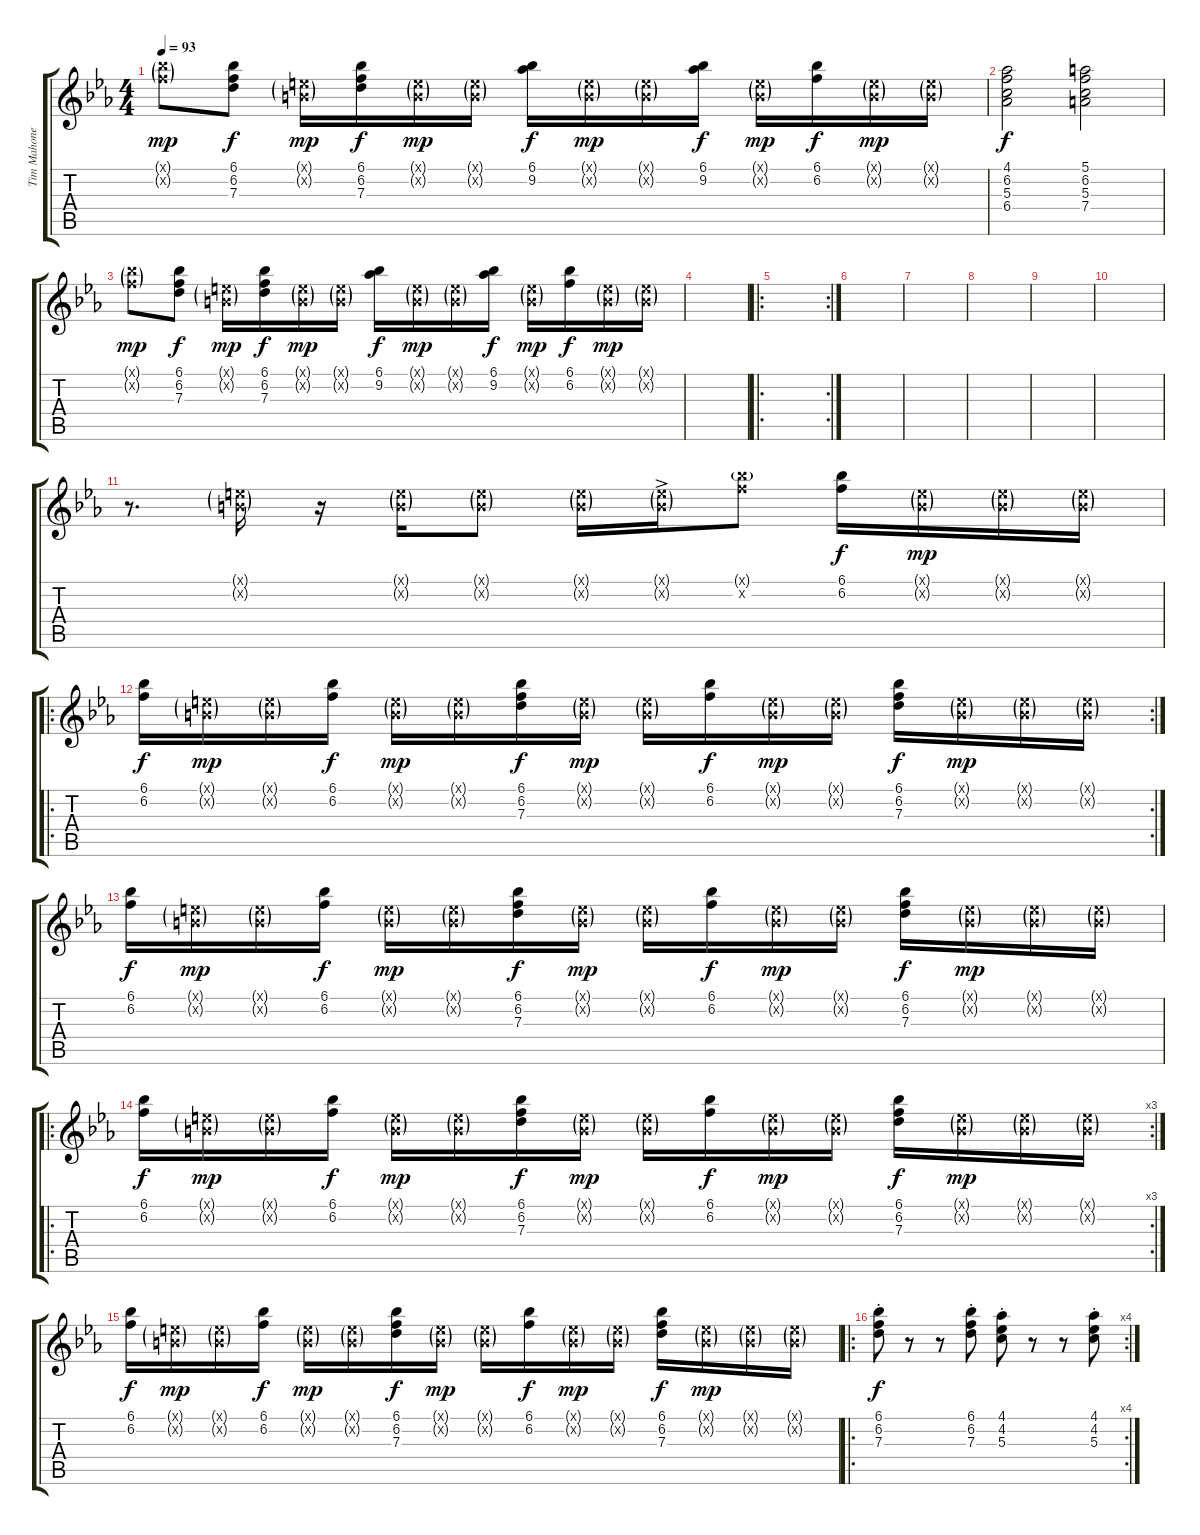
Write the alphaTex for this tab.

\track ("Tim Mahoney (Clean)" "Tim Mahone") {instrument electricguitarjazz}
\staff {score tabs}
\tuning (E4 B3 G3 D3 A2 E2) {hide}
\ts (4 4)
\tempo 93
\clef g2
\ks eb
(6.1{g x} 6.2{g x}).8{dy mp} (6.1 6.2 7.3).8{dy f} (0.1{g x} 0.2{g x}).16{dy mp} (6.1 6.2 7.3).16{dy f} (0.1{g x} 0.2{g x}).16{dy mp} (0.1{g x} 0.2{g x}).16 (6.1 9.2).16{dy f} (0.1{g x} 0.2{g x}).16{dy mp} (0.1{g x} 0.2{g x}).16 (6.1 9.2).16{dy f} (0.1{g x} 0.2{g x}).16{dy mp} (6.1 6.2).16{dy f} (0.1{g x} 0.2{g x}).16{dy mp} (0.1{g x} 0.2{g x}).16 |
(4.1 6.2 5.3 6.4).2{dy f} (5.1 6.2 5.3 7.4).2 |
(6.1{g x} 6.2{g x}).8{dy mp} (6.1 6.2 7.3).8{dy f} (0.1{g x} 0.2{g x}).16{dy mp} (6.1 6.2 7.3).16{dy f} (0.1{g x} 0.2{g x}).16{dy mp} (0.1{g x} 0.2{g x}).16 (6.1 9.2).16{dy f} (0.1{g x} 0.2{g x}).16{dy mp} (0.1{g x} 0.2{g x}).16 (6.1 9.2).16{dy f} (0.1{g x} 0.2{g x}).16{dy mp} (6.1 6.2).16{dy f} (0.1{g x} 0.2{g x}).16{dy mp} (0.1{g x} 0.2{g x}).16 |
|
\ro
\rc 2
|
|
|
|
|
|
r.8{d} (0.1{g x} 0.2{g x}).16 r.16 (0.1{g x} 0.2{g x}).16 (0.1{g x} 0.2{g x}).8 (0.1{g x} 0.2{g x}).16 (0.1{g ac x} 0.2{g ac x}).16 (6.1{g x} 6.2{x}).8 (6.1 6.2).16{dy f} (0.1{g x} 0.2{g x}).16{dy mp} (0.1{g x} 0.2{g x}).16 (0.1{g x} 0.2{g x}).16 |
\ro
\rc 2
(6.1 6.2).16{dy f} (0.1{g x} 0.2{g x}).16{dy mp} (0.1{g x} 0.2{g x}).16 (6.1 6.2).16{dy f} (0.1{g x} 0.2{g x}).16{dy mp} (0.1{g x} 0.2{g x}).16 (6.1 6.2 7.3).16{dy f} (0.1{g x} 0.2{g x}).16{dy mp} (0.1{g x} 0.2{g x}).16 (6.1 6.2).16{dy f} (0.1{g x} 0.2{g x}).16{dy mp} (0.1{g x} 0.2{g x}).16 (6.1 6.2 7.3).16{dy f} (0.1{g x} 0.2{g x}).16{dy mp} (0.1{g x} 0.2{g x}).16 (0.1{g x} 0.2{g x}).16 |
(6.1 6.2).16{dy f} (0.1{g x} 0.2{g x}).16{dy mp} (0.1{g x} 0.2{g x}).16 (6.1 6.2).16{dy f} (0.1{g x} 0.2{g x}).16{dy mp} (0.1{g x} 0.2{g x}).16 (6.1 6.2 7.3).16{dy f} (0.1{g x} 0.2{g x}).16{dy mp} (0.1{g x} 0.2{g x}).16 (6.1 6.2).16{dy f} (0.1{g x} 0.2{g x}).16{dy mp} (0.1{g x} 0.2{g x}).16 (6.1 6.2 7.3).16{dy f} (0.1{g x} 0.2{g x}).16{dy mp} (0.1{g x} 0.2{g x}).16 (0.1{g x} 0.2{g x}).16 |
\ro
\rc 3
(6.1 6.2).16{dy f} (0.1{g x} 0.2{g x}).16{dy mp} (0.1{g x} 0.2{g x}).16 (6.1 6.2).16{dy f} (0.1{g x} 0.2{g x}).16{dy mp} (0.1{g x} 0.2{g x}).16 (6.1 6.2 7.3).16{dy f} (0.1{g x} 0.2{g x}).16{dy mp} (0.1{g x} 0.2{g x}).16 (6.1 6.2).16{dy f} (0.1{g x} 0.2{g x}).16{dy mp} (0.1{g x} 0.2{g x}).16 (6.1 6.2 7.3).16{dy f} (0.1{g x} 0.2{g x}).16{dy mp} (0.1{g x} 0.2{g x}).16 (0.1{g x} 0.2{g x}).16 |
(6.1 6.2).16{dy f} (0.1{g x} 0.2{g x}).16{dy mp} (0.1{g x} 0.2{g x}).16 (6.1 6.2).16{dy f} (0.1{g x} 0.2{g x}).16{dy mp} (0.1{g x} 0.2{g x}).16 (6.1 6.2 7.3).16{dy f} (0.1{g x} 0.2{g x}).16{dy mp} (0.1{g x} 0.2{g x}).16 (6.1 6.2).16{dy f} (0.1{g x} 0.2{g x}).16{dy mp} (0.1{g x} 0.2{g x}).16 (6.1 6.2 7.3).16{dy f} (0.1{g x} 0.2{g x}).16{dy mp} (0.1{g x} 0.2{g x}).16 (0.1{g x} 0.2{g x}).16 |
\ro
\rc 4
(6.1{st} 6.2{st} 7.3{st}).8{dy f} r.8 r.8 (6.1{st} 6.2{st} 7.3{st}).8 (4.1{st} 4.2{st} 5.3{st}).8 r.8 r.8 (4.1{st} 4.2{st} 5.3{st}).8
